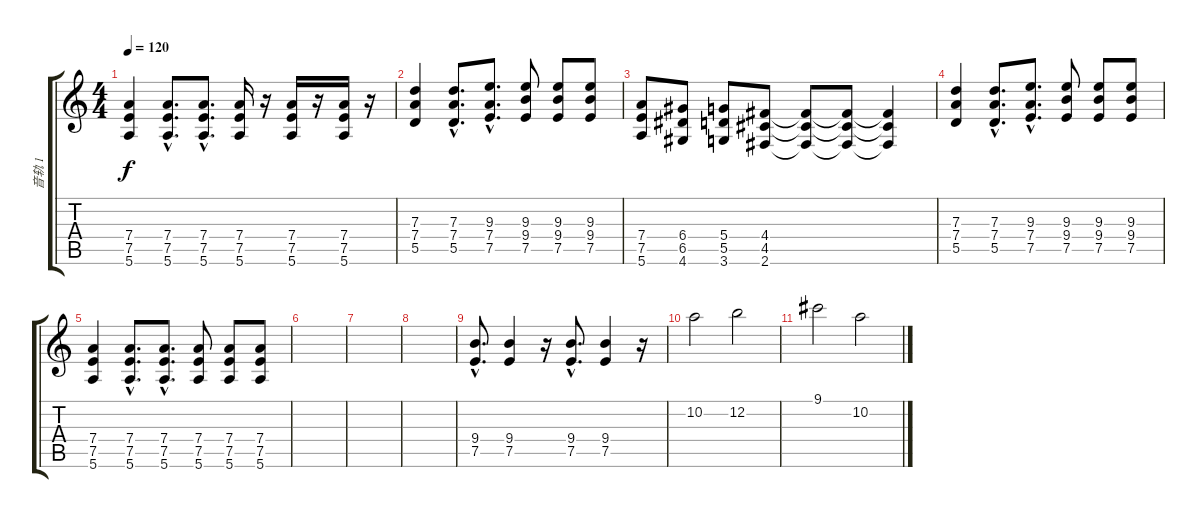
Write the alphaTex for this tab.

\track ("音轨 1" "音轨 1") {instrument distortionguitar}
\staff {score tabs}
\tuning (E4 B3 G3 D3 A2 E2) {hide}
\ts (4 4)
\tempo 120
\clef g2
\ks c
(7.4 7.5 5.6).4{dy f} (7.4{hac} 7.5{hac} 5.6{hac}).8{d} (7.4{hac} 7.5{hac} 5.6{hac}).8{d} (7.4 7.5 5.6).16 r.16 (7.4 7.5 5.6).16 r.16 (7.4 7.5 5.6).16 r.16 |
(7.3 7.4 5.5).4 (7.3{hac} 7.4{hac} 5.5{hac}).8{d} (9.3{hac} 7.4{hac} 7.5{hac}).8{d} (9.3 9.4 7.5).8 (9.3 9.4 7.5).8 (9.3 9.4 7.5).8 |
(7.4 7.5 5.6).8 (6.4 6.5 4.6).8 (5.4 5.5 3.6).8 (4.4 4.5 2.6).8 (4.4{t} 4.5{t} 2.6{t}).8 (4.4{t} 4.5{t} 2.6{t}).8 (4.4{t} 4.5{t} 2.6{t}).4 |
(7.3 7.4 5.5).4 (7.3{hac} 7.4{hac} 5.5{hac}).8{d} (9.3{hac} 7.4{hac} 7.5{hac}).8{d} (9.3 9.4 7.5).8 (9.3 9.4 7.5).8 (9.3 9.4 7.5).8 |
(7.4 7.5 5.6).4 (7.4{hac} 7.5{hac} 5.6{hac}).8{d} (7.4{hac} 7.5{hac} 5.6{hac}).8{d} (7.4 7.5 5.6).8 (7.4 7.5 5.6).8 (7.4 7.5 5.6).8 |
|
|
|
(9.4{hac} 7.5{hac}).8{d} (9.4 7.5).4 r.16 (9.4{hac} 7.5{hac}).8{d} (9.4 7.5).4 r.16 |
10.2.2 12.2.2 |
9.1.2 10.2.2
